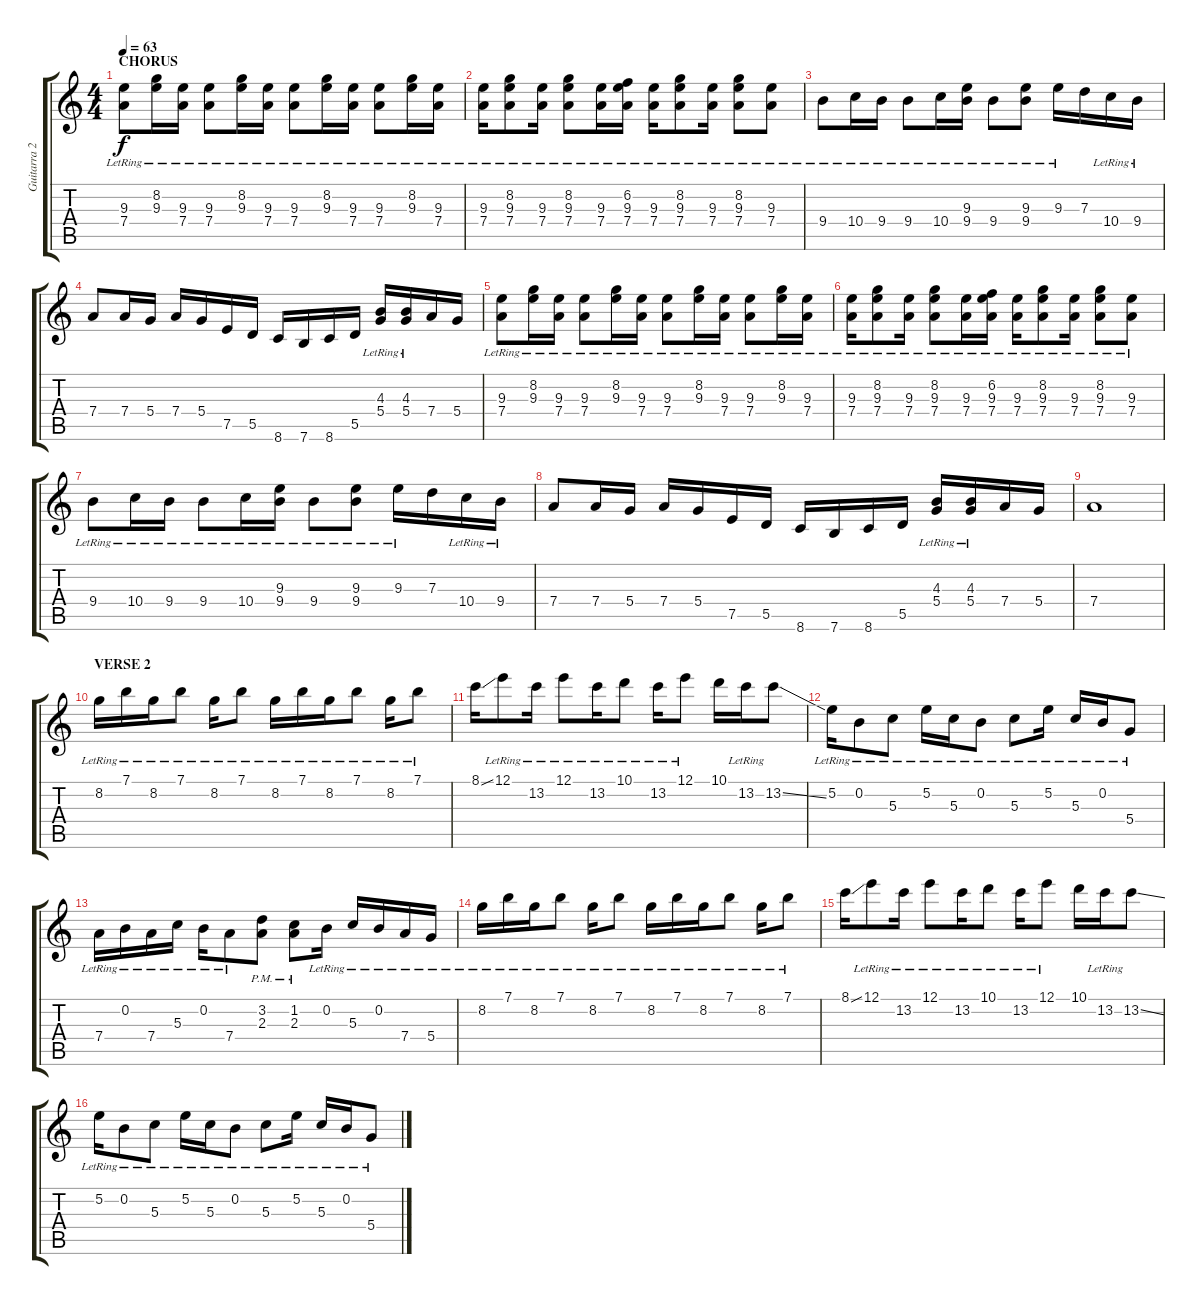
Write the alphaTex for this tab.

\track ("Guitarra 2" "Guitarra 2") {instrument distortionguitar}
\staff {score tabs}
\tuning (E4 B3 G3 D3 A2 E2) {hide}
\ts (4 4)
\section ("" "CHORUS")
\tempo 63
\clef g2
\ks c
(9.3{lr} 7.4{lr}).8{dy f} (8.2{lr} 9.3{lr}).16 (9.3{lr} 7.4{lr}).16 (9.3{lr} 7.4{lr}).8 (8.2{lr} 9.3{lr}).16 (9.3{lr} 7.4{lr}).16 (9.3{lr} 7.4{lr}).8 (8.2{lr} 9.3{lr}).16 (9.3{lr} 7.4{lr}).16 (9.3{lr} 7.4{lr}).8 (8.2{lr} 9.3{lr}).16 (9.3{lr} 7.4{lr}).16 |
(9.3{lr} 7.4{lr}).16 (8.2{lr} 9.3{lr} 7.4{lr}).8 (9.3{lr} 7.4{lr}).16 (8.2{lr} 9.3{lr} 7.4{lr}).8 (9.3{lr} 7.4{lr}).16 (6.2{lr} 9.3{lr} 7.4{lr}).16 (9.3{lr} 7.4{lr}).16 (8.2{lr} 9.3{lr} 7.4{lr}).8 (9.3{lr} 7.4{lr}).16 (8.2{lr} 9.3{lr} 7.4{lr}).8 (9.3{lr} 7.4{lr}).8 |
9.4{lr}.8 10.4{lr}.16 9.4{lr}.16 9.4{lr}.8 10.4{lr}.16 (9.3{lr} 9.4{lr}).16 9.4{lr}.8 (9.3{lr} 9.4{lr}).8 9.3{lr}.16 7.3.16 10.4{lr}.16 9.4{lr}.16 |
7.4.8 7.4.16 5.4.16 7.4.16 5.4.16 7.5.16 5.5.16 8.6.16 7.6.16 8.6.16 5.5.16 (4.3{lr} 5.4).16 (4.3{lr} 5.4).16 7.4.16 5.4.16 |
(9.3{lr} 7.4{lr}).8 (8.2{lr} 9.3{lr}).16 (9.3{lr} 7.4{lr}).16 (9.3{lr} 7.4{lr}).8 (8.2{lr} 9.3{lr}).16 (9.3{lr} 7.4{lr}).16 (9.3{lr} 7.4{lr}).8 (8.2{lr} 9.3{lr}).16 (9.3{lr} 7.4{lr}).16 (9.3{lr} 7.4{lr}).8 (8.2{lr} 9.3{lr}).16 (9.3{lr} 7.4{lr}).16 |
(9.3{lr} 7.4{lr}).16 (8.2{lr} 9.3{lr} 7.4{lr}).8 (9.3{lr} 7.4{lr}).16 (8.2{lr} 9.3{lr} 7.4{lr}).8 (9.3{lr} 7.4{lr}).16 (6.2{lr} 9.3{lr} 7.4{lr}).16 (9.3{lr} 7.4{lr}).16 (8.2{lr} 9.3{lr} 7.4{lr}).8 (9.3{lr} 7.4{lr}).16 (8.2{lr} 9.3{lr} 7.4{lr}).8 (9.3{lr} 7.4{lr}).8 |
9.4{lr}.8 10.4{lr}.16 9.4{lr}.16 9.4{lr}.8 10.4{lr}.16 (9.3{lr} 9.4{lr}).16 9.4{lr}.8 (9.3{lr} 9.4{lr}).8 9.3{lr}.16 7.3.16 10.4{lr}.16 9.4{lr}.16 |
7.4.8 7.4.16 5.4.16 7.4.16 5.4.16 7.5.16 5.5.16 8.6.16 7.6.16 8.6.16 5.5.16 (4.3{lr} 5.4).16 (4.3{lr} 5.4).16 7.4.16 5.4.16 |
7.4.1 |
\section ("" "VERSE 2")
8.2{lr}.16 7.1{lr}.16 8.2{lr}.16 7.1{lr}.8 8.2{lr}.16 7.1{lr}.8 8.2{lr}.16 7.1{lr}.16 8.2{lr}.16 7.1{lr}.8 8.2{lr}.16 7.1{lr}.8 |
8.1{ss}.16 12.1{lr}.8 13.2{lr}.16 12.1{lr}.8 13.2{lr}.16 10.1{lr}.8 13.2{lr}.16 12.1{lr}.8 10.1.16 13.2{lr}.16 13.2{ss}.8 |
5.2{lr}.16 0.2{lr}.8 5.3{lr}.8 5.2{lr}.16 5.3{lr}.16 0.2{lr}.8 5.3{lr}.8 5.2{lr}.16 5.3{lr}.16 0.2{lr}.16 5.4{lr}.8 |
7.4{lr}.16 0.2{lr}.16 7.4{lr}.16 5.3{lr}.16 0.2{lr}.16 7.4{lr}.8 (3.2{pm} 2.3{pm}).8 (1.2{pm} 2.3{pm}).8 0.2{lr}.16 5.3{lr}.16 0.2{lr}.16 7.4{lr}.16 5.4{lr}.16 |
8.2{lr}.16 7.1{lr}.16 8.2{lr}.16 7.1{lr}.8 8.2{lr}.16 7.1{lr}.8 8.2{lr}.16 7.1{lr}.16 8.2{lr}.16 7.1{lr}.8 8.2{lr}.16 7.1{lr}.8 |
8.1{ss}.16 12.1{lr}.8 13.2{lr}.16 12.1{lr}.8 13.2{lr}.16 10.1{lr}.8 13.2{lr}.16 12.1{lr}.8 10.1.16 13.2{lr}.16 13.2{ss}.8 |
5.2{lr}.16 0.2{lr}.8 5.3{lr}.8 5.2{lr}.16 5.3{lr}.16 0.2{lr}.8 5.3{lr}.8 5.2{lr}.16 5.3{lr}.16 0.2{lr}.16 5.4{lr}.8
